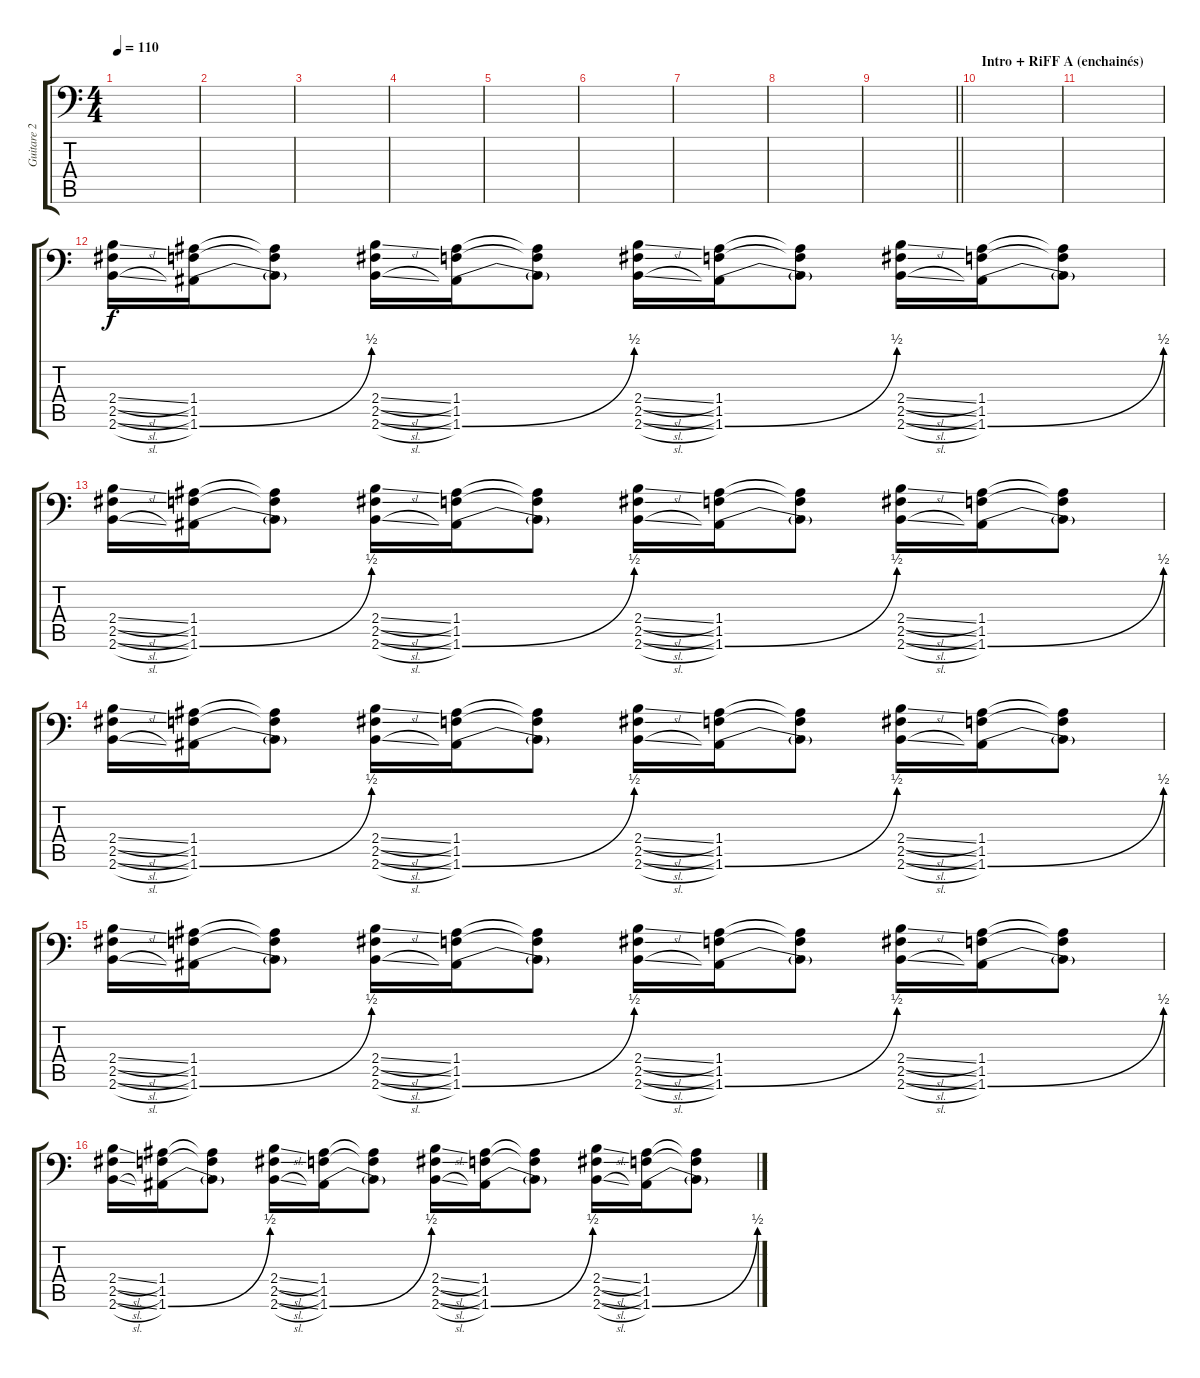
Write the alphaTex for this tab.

\track ("Guitare 2 - Die" "Guitare 2 ") {instrument overdrivenguitar}
\staff {score tabs}
\tuning (B3 Gb3 D3 A2 E2 A1) {hide}
\ts (4 4)
\tempo 110
\clef f4
\ks c
|
|
|
|
|
|
|
|
\barLineRight lightlight
|
\section ("" "Intro + RiFF A (enchainés)")
|
|
(2.4{sl} 2.5{sl} 2.6{sl}).16 (1.4 1.5 1.6{be (bend 0 0 60 2)}).16 (1.4{t} 1.5{t} 1.6{t}).8 (2.4{sl} 2.5{sl} 2.6{sl}).16 (1.4 1.5 1.6{be (bend 0 0 60 2)}).16 (1.4{t} 1.5{t} 1.6{t}).8 (2.4{sl} 2.5{sl} 2.6{sl}).16 (1.4 1.5 1.6{be (bend 0 0 60 2)}).16 (1.4{t} 1.5{t} 1.6{t}).8 (2.4{sl} 2.5{sl} 2.6{sl}).16 (1.4 1.5 1.6{be (bend 0 0 60 2)}).16 (1.4{t} 1.5{t} 1.6{t}).8 |
(2.4{sl} 2.5{sl} 2.6{sl}).16 (1.4 1.5 1.6{be (bend 0 0 60 2)}).16 (1.4{t} 1.5{t} 1.6{t}).8 (2.4{sl} 2.5{sl} 2.6{sl}).16 (1.4 1.5 1.6{be (bend 0 0 60 2)}).16 (1.4{t} 1.5{t} 1.6{t}).8 (2.4{sl} 2.5{sl} 2.6{sl}).16 (1.4 1.5 1.6{be (bend 0 0 60 2)}).16 (1.4{t} 1.5{t} 1.6{t}).8 (2.4{sl} 2.5{sl} 2.6{sl}).16 (1.4 1.5 1.6{be (bend 0 0 60 2)}).16 (1.4{t} 1.5{t} 1.6{t}).8 |
(2.4{sl} 2.5{sl} 2.6{sl}).16 (1.4 1.5 1.6{be (bend 0 0 60 2)}).16 (1.4{t} 1.5{t} 1.6{t}).8 (2.4{sl} 2.5{sl} 2.6{sl}).16 (1.4 1.5 1.6{be (bend 0 0 60 2)}).16 (1.4{t} 1.5{t} 1.6{t}).8 (2.4{sl} 2.5{sl} 2.6{sl}).16 (1.4 1.5 1.6{be (bend 0 0 60 2)}).16 (1.4{t} 1.5{t} 1.6{t}).8 (2.4{sl} 2.5{sl} 2.6{sl}).16 (1.4 1.5 1.6{be (bend 0 0 60 2)}).16 (1.4{t} 1.5{t} 1.6{t}).8 |
(2.4{sl} 2.5{sl} 2.6{sl}).16 (1.4 1.5 1.6{be (bend 0 0 60 2)}).16 (1.4{t} 1.5{t} 1.6{t}).8 (2.4{sl} 2.5{sl} 2.6{sl}).16 (1.4 1.5 1.6{be (bend 0 0 60 2)}).16 (1.4{t} 1.5{t} 1.6{t}).8 (2.4{sl} 2.5{sl} 2.6{sl}).16 (1.4 1.5 1.6{be (bend 0 0 60 2)}).16 (1.4{t} 1.5{t} 1.6{t}).8 (2.4{sl} 2.5{sl} 2.6{sl}).16 (1.4 1.5 1.6{be (bend 0 0 60 2)}).16 (1.4{t} 1.5{t} 1.6{t}).8 |
(2.4{sl} 2.5{sl} 2.6{sl}).16 (1.4 1.5 1.6{be (bend 0 0 60 2)}).16 (1.4{t} 1.5{t} 1.6{t}).8 (2.4{sl} 2.5{sl} 2.6{sl}).16 (1.4 1.5 1.6{be (bend 0 0 60 2)}).16 (1.4{t} 1.5{t} 1.6{t}).8 (2.4{sl} 2.5{sl} 2.6{sl}).16 (1.4 1.5 1.6{be (bend 0 0 60 2)}).16 (1.4{t} 1.5{t} 1.6{t}).8 (2.4{sl} 2.5{sl} 2.6{sl}).16 (1.4 1.5 1.6{be (bend 0 0 60 2)}).16 (1.4{t} 1.5{t} 1.6{t}).8
